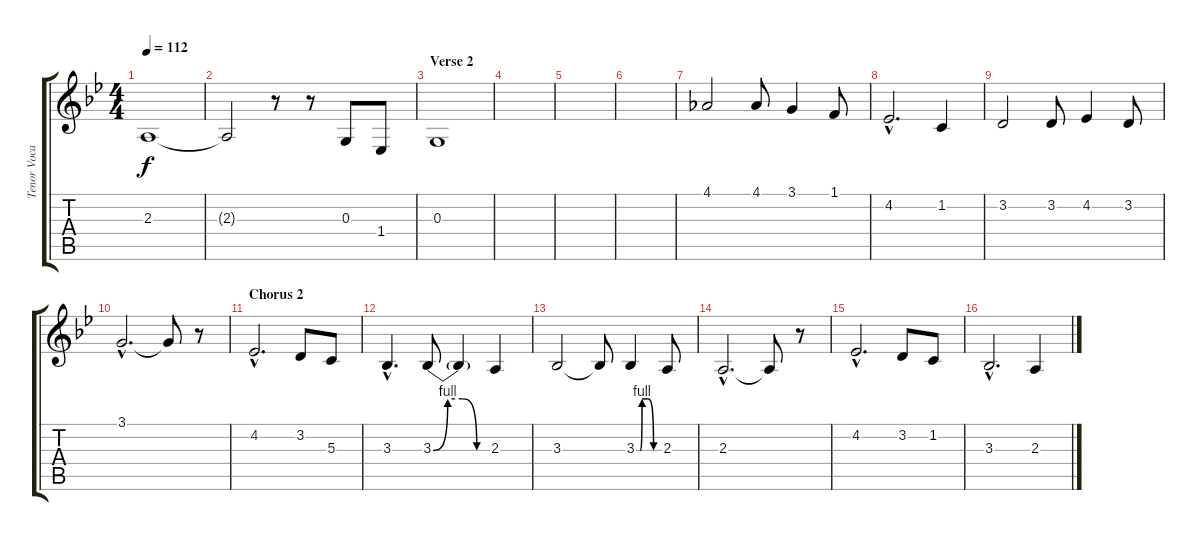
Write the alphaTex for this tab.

\track ("Tenor Vocals - Ville" "Tenor Voca") {instrument tenorsax}
\staff {score tabs}
\tuning (E4 B3 G3 D3 A2 E2) {hide}
\ts (4 4)
\tempo 112
\clef g2
\ks bb
2.3.1{dy f} |
2.3{t}.2 r.8 r.8 0.3.8 1.4.8 |
\section ("" "Verse 2")
0.3.1 |
|
|
|
4.1.2 4.1.8 3.1.4 1.1.8 |
4.2{hac}.2{d} 1.2.4 |
3.2.2 3.2.8 4.2.4 3.2.8 |
3.1{hac}.2{d} 3.1{t}.8 r.8 |
\section ("" "Chorus 2")
4.2{hac}.2{d} 3.2.8 5.3.8 |
3.3{hac}.4{d} 3.3{be (custom 0 0 15 4 30 4 45 0 60 0)}.8 3.3{t}.4 2.3.4 |
3.3.2 3.3{t}.8 3.3{be (custom 0 0 10 0 15 4 30 4 45 0 60 0)}.4 2.3.8 |
2.3{hac}.2{d} 2.3{t}.8 r.8 |
4.2{hac}.2{d} 3.2.8 1.2.8 |
3.3{hac}.2{d} 2.3.4
